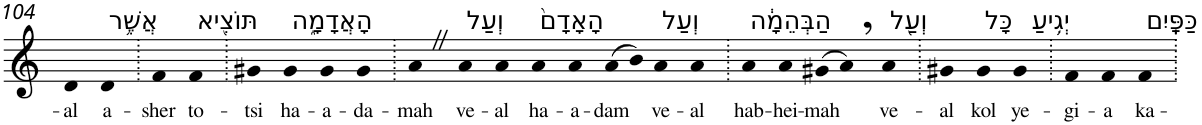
**kern	**text
*part1	*part1
*staff1	*staff1
*I"Piano	*
*I'Pno	*
!!LO:PB:g=z
*clefG2	*
*k[]	*
=104	=104
!	!LO:LY:b
4d	-al
!LO:TX:a:t=אֲשֶׁ֥ר	!
!	!LO:LY:b
4d	a-
=105.	=105.
!	!LO:LY:b
4f	-sher
!LO:TX:a:t=תּוֹצִ֖יא	!
!	!LO:LY:b
4f	to-
=106.	=106.
!	!LO:LY:b
4g#X	-tsi
!LO:TX:a:t=הָאֲדָמָ֑ה	!
!	!LO:LY:b
4g#	ha-
!	!LO:LY:b
4g#	-a-
!	!LO:LY:b
4g#	-da-
=107.	=107.
!	!LO:LY:b
4aZ	-mah
!LO:TX:a:t=וְעַל	!
!	!LO:LY:b
4a	ve-
!	!LO:LY:b
4a	-al
!LO:TX:a:t=הָאָדָם֙	!
!	!LO:LY:b
4a	ha-
!	!LO:LY:b
4a	-a-
!	!LO:LY:b
(>8a	-dam
8b)	.
!LO:TX:a:t=וְעַל	!
!	!LO:LY:b
4a	ve-
!	!LO:LY:b
4a	-al
=108.	=108.
!LO:TX:a:t=הַבְּהֵמָ֔ה	!
!	!LO:LY:b
4a	hab-
!	!LO:LY:b
4a	-hei-
!	!LO:LY:b
(>8g#X	-mah
8a,)	.
!LO:TX:a:t=וְעַ֖ל	!
!	!LO:LY:b
4a	ve-
=109.	=109.
!	!LO:LY:b
4g#X	-al
!LO:TX:a:t=כָּל	!
!	!LO:LY:b
4g#	kol
!LO:TX:a:t=יְגִ֥יעַ	!
!	!LO:LY:b
4g#	ye-
=110.	=110.
!	!LO:LY:b
4f	-gi-
!	!LO:LY:b
4f	-a
!LO:TX:a:t=כַּפָּֽיִם	!
!	!LO:LY:b
4f	ka-
=.	=.
*-	*-
